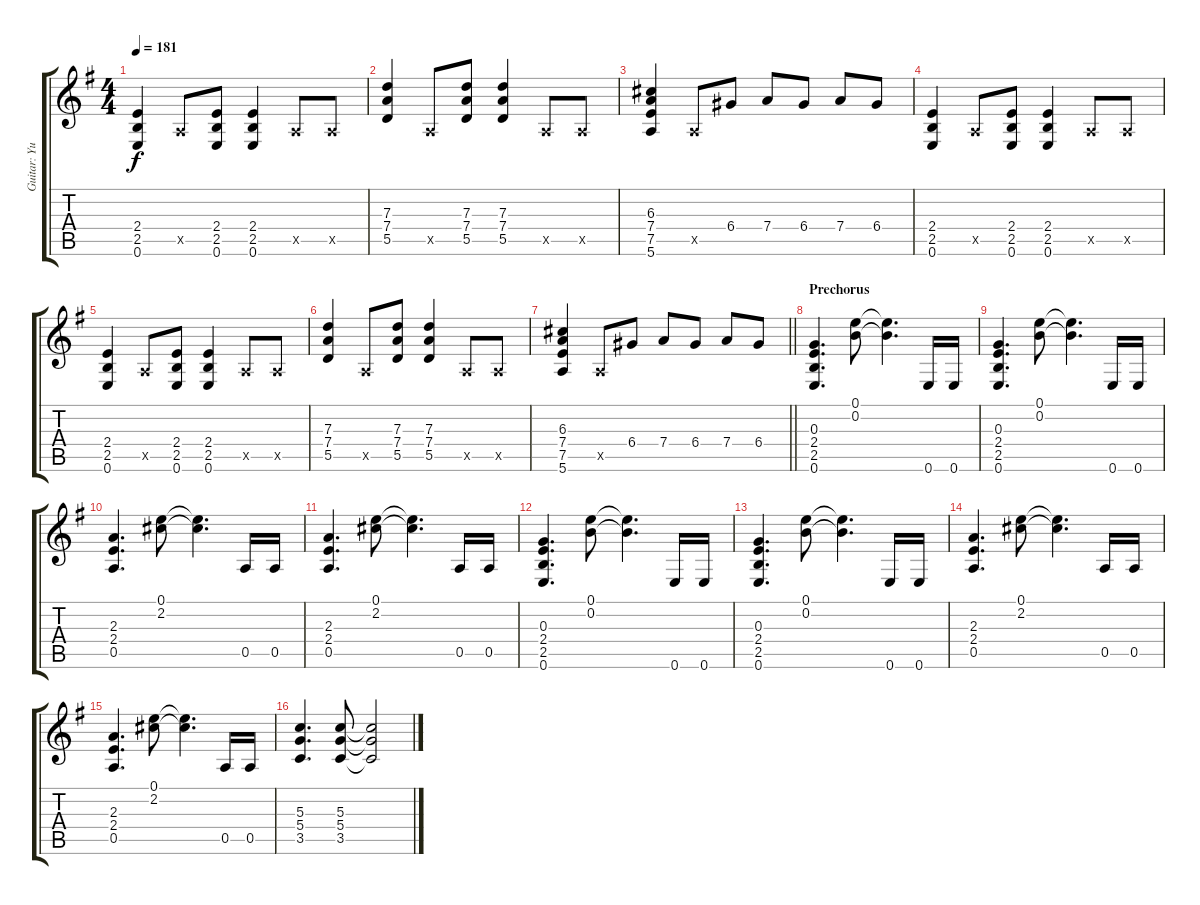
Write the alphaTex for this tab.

\track ("Guitar: Yui Hirasawa" "Guitar: Yu") {instrument overdrivenguitar}
\staff {score tabs}
\tuning (E4 B3 G3 D3 A2 E2) {hide}
\ts (4 4)
\tempo 181
\clef g2
\ks g
(2.4 2.5 0.6).4{dy f} 0.5{x}.8 (2.4 2.5 0.6).8 (2.4 2.5 0.6).4 0.5{x}.8 0.5{x}.8 |
(7.3 7.4 5.5).4 0.5{x}.8 (7.3 7.4 5.5).8 (7.3 7.4 5.5).4 0.5{x}.8 0.5{x}.8 |
(6.3 7.4 7.5 5.6).4 0.5{x}.8 6.4.8 7.4.8 6.4.8 7.4.8 6.4.8 |
(2.4 2.5 0.6).4 0.5{x}.8 (2.4 2.5 0.6).8 (2.4 2.5 0.6).4 0.5{x}.8 0.5{x}.8 |
(2.4 2.5 0.6).4 0.5{x}.8 (2.4 2.5 0.6).8 (2.4 2.5 0.6).4 0.5{x}.8 0.5{x}.8 |
(7.3 7.4 5.5).4 0.5{x}.8 (7.3 7.4 5.5).8 (7.3 7.4 5.5).4 0.5{x}.8 0.5{x}.8 |
\barLineRight lightlight
(6.3 7.4 7.5 5.6).4 0.5{x}.8 6.4.8 7.4.8 6.4.8 7.4.8 6.4.8 |
\section ("" "Prechorus")
(0.3 2.4 2.5 0.6).4{d} (0.1 0.2).8 (0.1{t} 0.2{t}).4{d} 0.6.16 0.6.16 |
(0.3 2.4 2.5 0.6).4{d} (0.1 0.2).8 (0.1{t} 0.2{t}).4{d} 0.6.16 0.6.16 |
(2.3 2.4 0.5).4{d} (0.1 2.2).8 (0.1{t} 2.2{t}).4{d} 0.5.16 0.5.16 |
(2.3 2.4 0.5).4{d} (0.1 2.2).8 (0.1{t} 2.2{t}).4{d} 0.5.16 0.5.16 |
(0.3 2.4 2.5 0.6).4{d} (0.1 0.2).8 (0.1{t} 0.2{t}).4{d} 0.6.16 0.6.16 |
(0.3 2.4 2.5 0.6).4{d} (0.1 0.2).8 (0.1{t} 0.2{t}).4{d} 0.6.16 0.6.16 |
(2.3 2.4 0.5).4{d} (0.1 2.2).8 (0.1{t} 2.2{t}).4{d} 0.5.16 0.5.16 |
(2.3 2.4 0.5).4{d} (0.1 2.2).8 (0.1{t} 2.2{t}).4{d} 0.5.16 0.5.16 |
(5.3 5.4 3.5).4{d} (5.3 5.4 3.5).8 (5.3{t} 5.4{t} 3.5{t}).2
